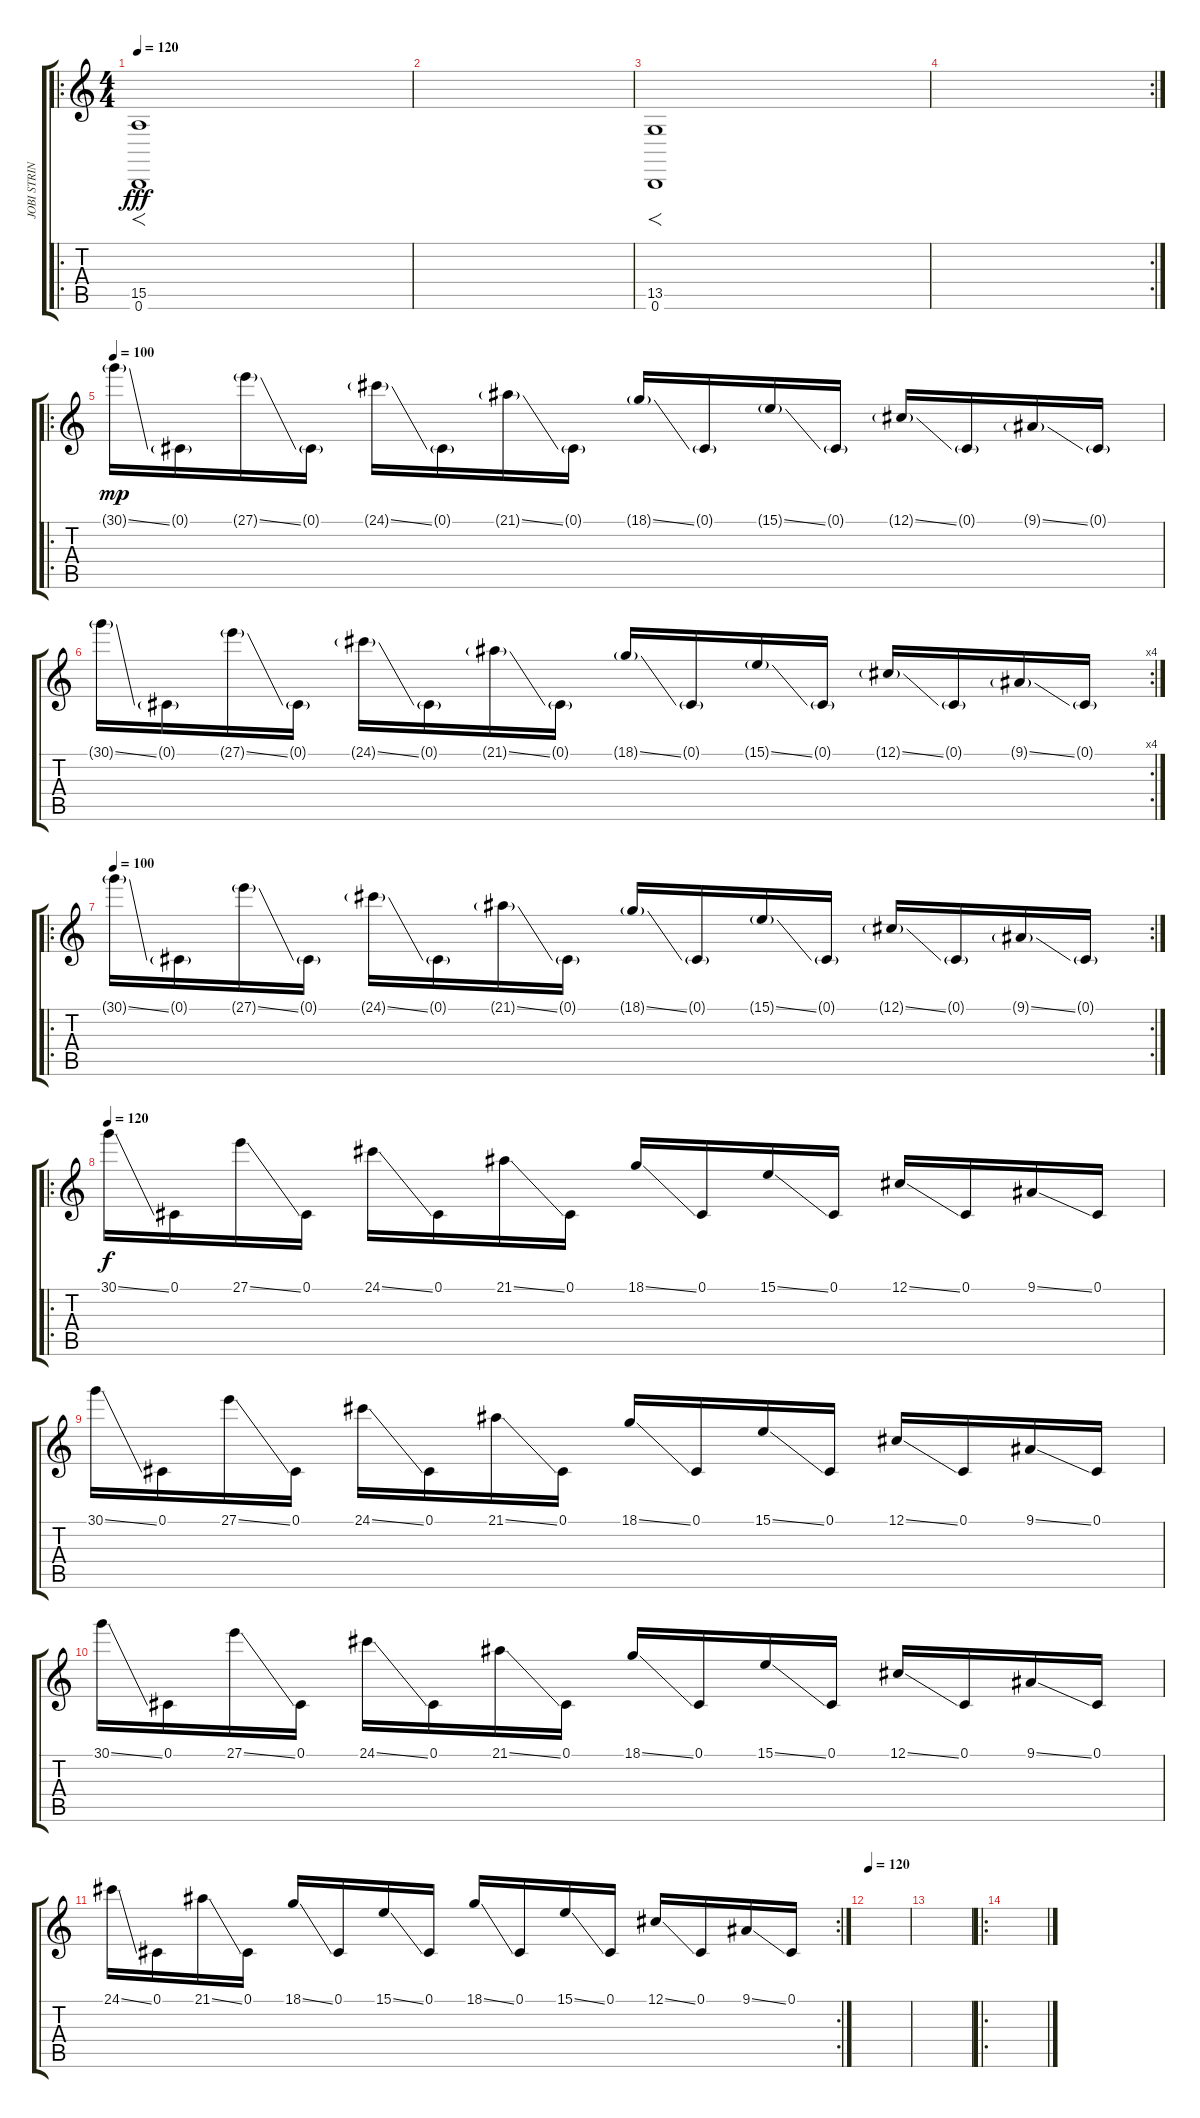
\track ("JOBI STRINGS" "JOBI STRIN") {instrument lead1square}
\staff {score tabs}
\tuning (Db4 Ab3 E3 B2 Gb2 B1) {hide}
\ro
\ts (4 4)
\tempo 120
\tempo 60
\tempo 120
\clef g2
\ks c
(15.5 0.6).1{f dy fff instrument lead1square} |
|
(13.5 0.6).1{f} |
\rc 2
|
\ro
\tempo 100
30.1{ss g}.16{dy mp} 0.1{g}.16 27.1{ss g}.16 0.1{g}.16 24.1{ss g}.16 0.1{g}.16 21.1{ss g}.16 0.1{g}.16 18.1{ss g}.16 0.1{g}.16 15.1{ss g}.16 0.1{g}.16 12.1{ss g}.16 0.1{g}.16 9.1{ss g}.16 0.1{g}.16 |
\rc 4
30.1{ss g}.16 0.1{g}.16 27.1{ss g}.16 0.1{g}.16 24.1{ss g}.16 0.1{g}.16 21.1{ss g}.16 0.1{g}.16 18.1{ss g}.16 0.1{g}.16 15.1{ss g}.16 0.1{g}.16 12.1{ss g}.16 0.1{g}.16 9.1{ss g}.16 0.1{g}.16 |
\ro
\rc 2
\tempo 100
30.1{ss g}.16 0.1{g}.16 27.1{ss g}.16 0.1{g}.16 24.1{ss g}.16 0.1{g}.16 21.1{ss g}.16 0.1{g}.16 18.1{ss g}.16 0.1{g}.16 15.1{ss g}.16 0.1{g}.16 12.1{ss g}.16 0.1{g}.16 9.1{ss g}.16 0.1{g}.16 |
\ro
\tempo 120
30.1{ss}.16{dy f} 0.1.16 27.1{ss}.16 0.1.16 24.1{ss}.16 0.1.16 21.1{ss}.16 0.1.16 18.1{ss}.16 0.1.16 15.1{ss}.16 0.1.16 12.1{ss}.16 0.1.16 9.1{ss}.16 0.1.16 |
30.1{ss}.16 0.1.16 27.1{ss}.16 0.1.16 24.1{ss}.16 0.1.16 21.1{ss}.16 0.1.16 18.1{ss}.16 0.1.16 15.1{ss}.16 0.1.16 12.1{ss}.16 0.1.16 9.1{ss}.16 0.1.16 |
30.1{ss}.16 0.1.16 27.1{ss}.16 0.1.16 24.1{ss}.16 0.1.16 21.1{ss}.16 0.1.16 18.1{ss}.16 0.1.16 15.1{ss}.16 0.1.16 12.1{ss}.16 0.1.16 9.1{ss}.16 0.1.16 |
\rc 2
24.1{ss}.16 0.1.16 21.1{ss}.16 0.1.16 18.1{ss}.16 0.1.16 15.1{ss}.16 0.1.16 18.1{ss}.16 0.1.16 15.1{ss}.16 0.1.16 12.1{ss}.16 0.1.16 9.1{ss}.16 0.1.16 |
\tempo 120
|
|
\ro
